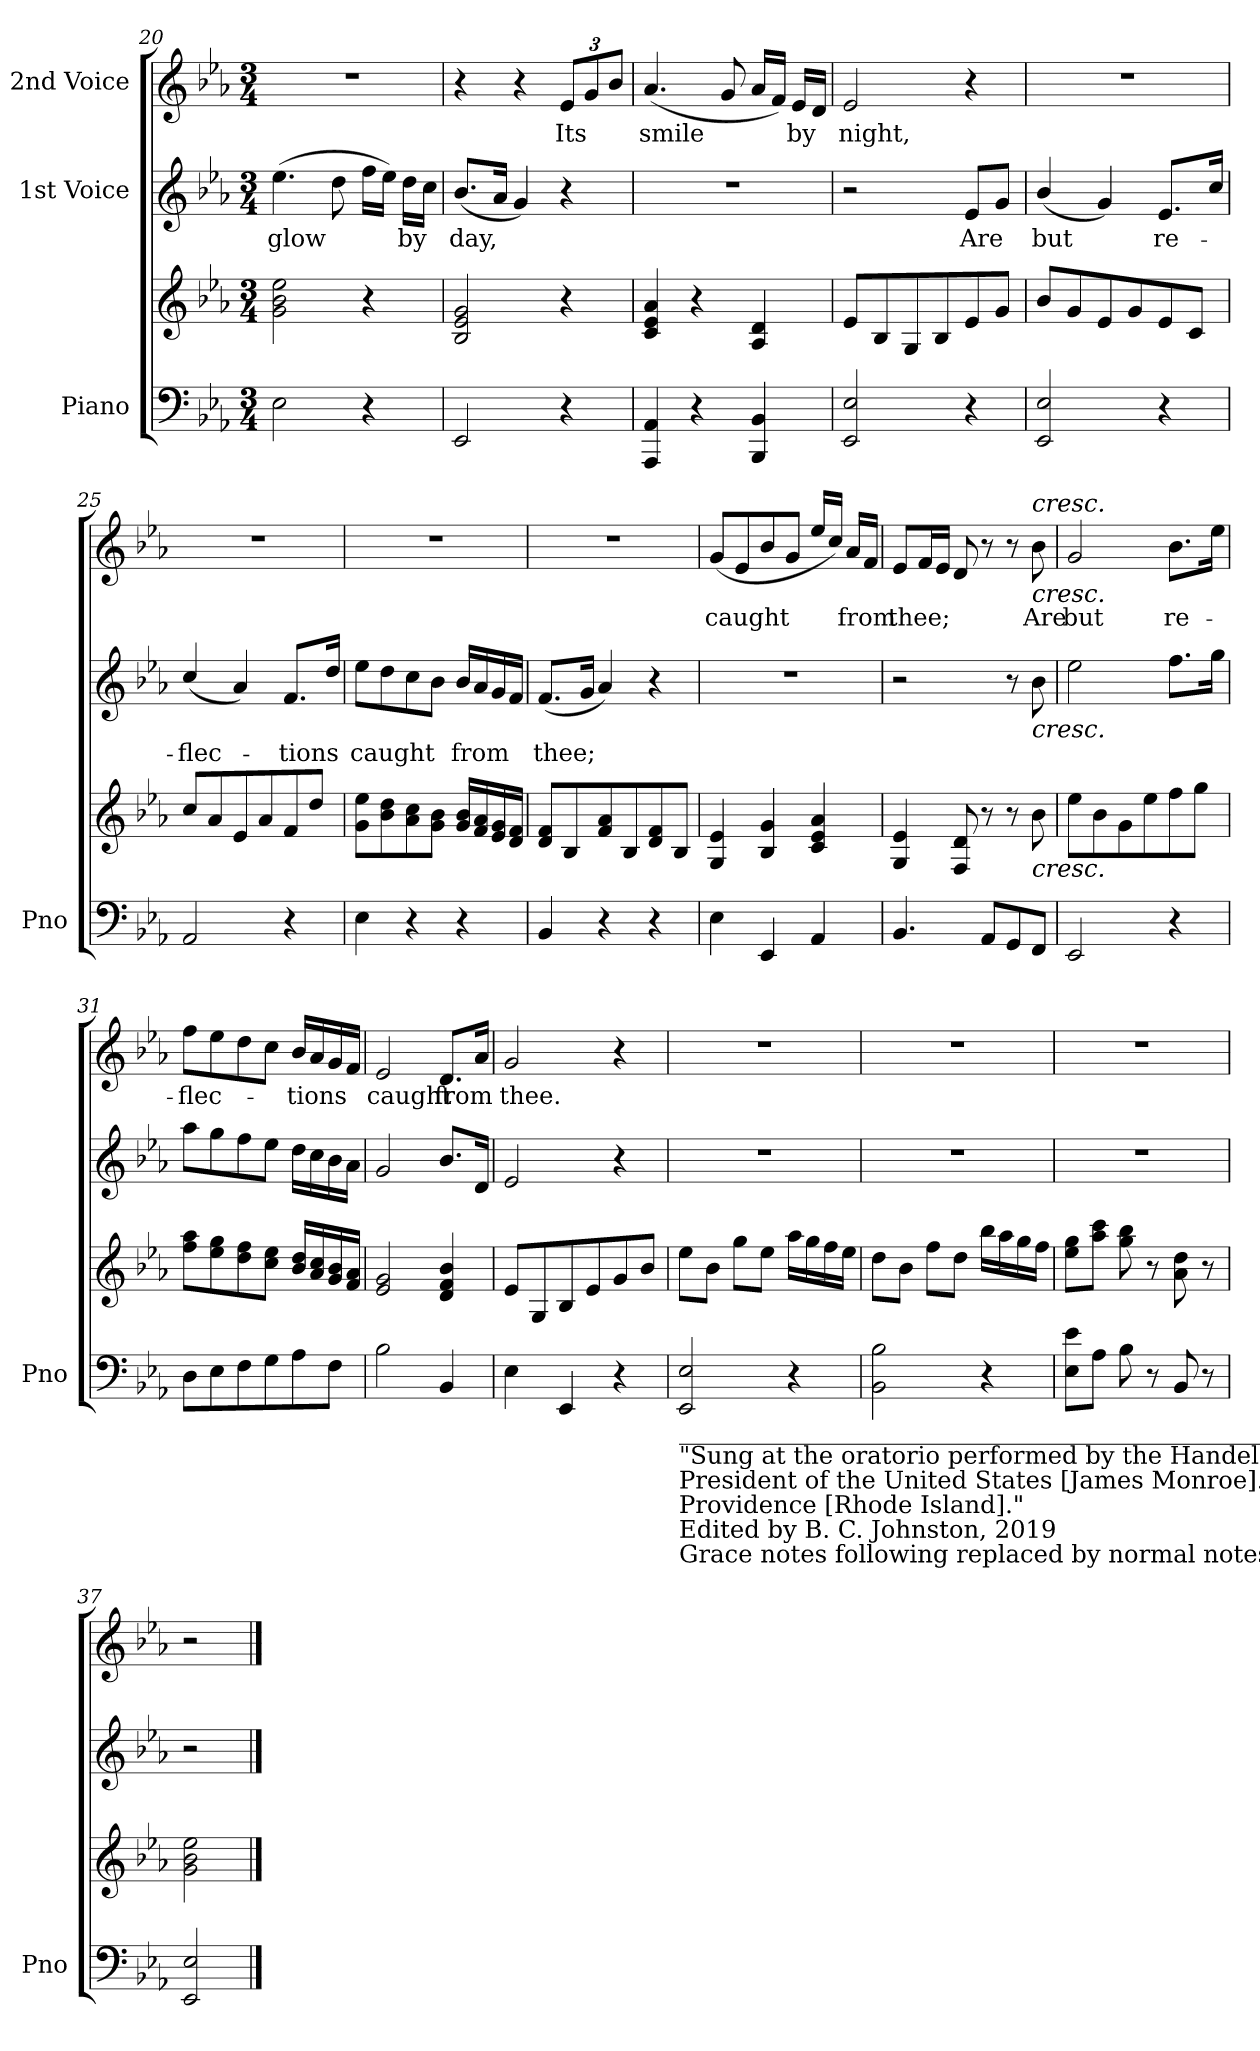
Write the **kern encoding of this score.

**kern	**kern	**kern	**text	**kern	**text
*part3	*part3	*part2	*part2	*part1	*part1
*staff4	*staff3	*staff2	*staff2	*staff1	*staff1
*I"Piano	*	*I"1st Voice	*	*I"2nd Voice	*
*I'Pno	*	*	*	*	*
*clefF4	*clefG2	*clefG2	*	*clefG2	*
*k[b-e-a-]	*k[b-e-a-]	*k[b-e-a-]	*	*k[b-e-a-]	*
*M3/4	*M3/4	*M3/4	*	*M3/4	*
=20	=20	=20	=20	=20	=20
!	!	!	!LO:LY:b	!	!
2E-\	2g\ 2b-\ 2ee-\	(>4.ee-\	glow	2.r	.
.	.	8dd\	.	.	.
4r	4r	16ff\LL	.	.	.
.	.	16ee-\JJ)	.	.	.
!	!	!	!LO:LY:b	!	!
.	.	16dd\LL	by	.	.
.	.	16cc\JJ	.	.	.
=21	=21	=21	=21	=21	=21
!	!	!	!LO:LY:b	!	!
2EE-/	2B-/ 2e-/ 2g/	(<8.b-/L	day,	4r	.
.	.	16a-/Jk	.	.	.
.	.	4g/)	.	4r	.
*	*	*	*	*Xbrackettup	*
!	!	!	!	!	!LO:LY:b
4r	4r	4r	.	12e-/L	Its
.	.	.	.	12g/	.
.	.	.	.	12b-/J	.
=22	=22	=22	=22	=22	=22
!	!	!	!	!	!LO:LY:b
4AAA-/ 4AA-/	4c/ 4e-/ 4a-/	2.r	.	(<4.a-/	smile
4r	4r	.	.	.	.
.	.	.	.	8g/	.
4BBB-/ 4BB-/	4A-/ 4d/	.	.	16a-/LL	.
.	.	.	.	16f/JJ)	.
!	!	!	!	!	!LO:LY:b
.	.	.	.	16e-/LL	by
.	.	.	.	16d/JJ	.
=23	=23	=23	=23	=23	=23
!	!	!	!	!	!LO:LY:b
2EE-/ 2E-/	8e-/L	2r	.	2e-/	night,
.	8B-/	.	.	.	.
.	8G/	.	.	.	.
.	8B-/	.	.	.	.
!	!	!	!LO:LY:b	!	!
4r	8e-/	8e-/L	Are	4r	.
.	8g/J	8g/J	.	.	.
!!LO:PB:g=z
=24	=24	=24	=24	=24	=24
!	!	!	!LO:LY:b	!	!
2EE-/ 2E-/	8b-/L	(<4b-/	but	2.r	.
.	8g/	.	.	.	.
.	8e-/	4g/)	.	.	.
.	8g/	.	.	.	.
!	!	!	!LO:LY:b	!	!
4r	8e-/	8.e-/L	re-	.	.
.	8c/J	.	.	.	.
.	.	16cc/Jk	.	.	.
=25	=25	=25	=25	=25	=25
!	!	!	!LO:LY:b	!	!
2AA-/	8cc/L	(<4cc/	-flec-	2.r	.
.	8a-/	.	.	.	.
.	8e-/	4a-/)	.	.	.
.	8a-/	.	.	.	.
!	!	!	!LO:LY:b	!	!
4r	8f/	8.f/L	-tions	.	.
.	8dd/J	.	.	.	.
.	.	16dd/Jk	.	.	.
=26	=26	=26	=26	=26	=26
!	!	!	!LO:LY:b	!	!
4E-\	8g\ 8ee-\L	8ee-\L	caught	2.r	.
.	8b-\ 8dd\	8dd\	.	.	.
4r	8a-\ 8cc\	8cc\	.	.	.
.	8g\ 8b-\J	8b-\J	.	.	.
!	!	!	!LO:LY:b	!	!
4r	16g/ 16b-/LL	16b-/LL	from	.	.
.	16f/ 16a-/	16a-/	.	.	.
.	16e-/ 16g/	16g/	.	.	.
.	16d/ 16f/JJ	16f/JJ	.	.	.
=27	=27	=27	=27	=27	=27
!	!	!	!LO:LY:b	!	!
4BB-/	8d/ 8f/L	(<8.f/L	thee;	2.r	.
.	8B-/	.	.	.	.
.	.	16g/Jk	.	.	.
4r	8f/ 8a-/	4a-/)	.	.	.
.	8B-/	.	.	.	.
4r	8d/ 8f/	4r	.	.	.
.	8B-/J	.	.	.	.
=28	=28	=28	=28	=28	=28
!	!	!	!	!	!LO:LY:b
4E-\	4G/ 4e-/	2.r	.	(<8g/L	caught
.	.	.	.	8e-/	.
4EE-/	4B-/ 4g/	.	.	8b-/	.
.	.	.	.	8g/J	.
4AA-/	4c/ 4e-/ 4a-/	.	.	16ee-/LL	.
.	.	.	.	16cc/JJ)	.
!	!	!	!	!	!LO:LY:b
.	.	.	.	16a-/LL	from
.	.	.	.	16f/JJ	.
!!LO:LB:g=z
=29	=29	=29	=29	=29	=29
!	!	!	!	!	!LO:LY:b
4.BB-/	4G/ 4e-/	2r	.	8e-/L	thee;
.	.	.	.	16f/L	.
.	.	.	.	16e-/JJ	.
.	8F/ 8d/	.	.	8d/	.
8AA-/L	8r	.	.	8r	.
8GG/	8r	8r	.	8r	.
!	!	!	!	!LO:TX:a:i:t=cresc.	!
!	!	!	!	!LO:TX:b:i:t=cresc.	!
!	!	!LO:TX:b:i:t=cresc.	!	!	!
!	!LO:TX:b:i:t=cresc.	!	!	!	!
!	!	!	!	!	!LO:LY:b
8FF/J	8b-\	8b-\	.	8b-\	Are
=30	=30	=30	=30	=30	=30
!	!	!	!	!	!LO:LY:b
2EE-/	8ee-\L	2ee-\	.	2g/	but
.	8b-\	.	.	.	.
.	8g\	.	.	.	.
.	8ee-\	.	.	.	.
!	!	!	!	!	!LO:LY:b
4r	8ff\	8.ff\L	.	8.b-\L	re-
.	8gg\J	.	.	.	.
.	.	16gg\Jk	.	16ee-\Jk	.
=31	=31	=31	=31	=31	=31
!	!	!	!	!	!LO:LY:b
8D\L	8ff\ 8aa-\L	8aa-\L	.	8ff\L	-flec-
8E-\	8ee-\ 8gg\	8gg\	.	8ee-\	.
8F\	8dd\ 8ff\	8ff\	.	8dd\	.
8G\	8cc\ 8ee-\J	8ee-\J	.	8cc\J	.
!	!	!	!	!	!LO:LY:b
8A-\	16b-/ 16dd/LL	16dd\LL	.	16b-/LL	-tions
.	16a-/ 16cc/	16cc\	.	16a-/	.
8F\J	16g/ 16b-/	16b-\	.	16g/	.
.	16f/ 16a-/JJ	16a-\JJ	.	16f/JJ	.
=32	=32	=32	=32	=32	=32
!	!	!	!	!	!LO:LY:b
2B-\	2e-/ 2g/	2g/	.	2e-/	caught
!	!	!	!	!	!LO:LY:b
4BB-/	4d/ 4f/ 4b-/	8.b-/L	.	8.d/L	from
.	.	16d/Jk	.	16a-/Jk	.
=33	=33	=33	=33	=33	=33
!	!	!	!	!	!LO:LY:b
4E-\	8e-/L	2e-/	.	2g/	thee.
.	8G/	.	.	.	.
4EE-/	8B-/	.	.	.	.
.	8e-/	.	.	.	.
4r	8g/	4r	.	4r	.
.	8b-/J	.	.	.	.
!!LO:LB:g=z
=34	=34	=34	=34	=34	=34
!LO:TX:b:t=__________________________________________________________________________________________________	!	!	!	!	!
!LO:TX:b:t="Sung at the oratorio performed by the Handel and Haydn Society in Boston, July 5th, 1817, in presence of the	!	!	!	!	!
!LO:TX:b:t=President of the United States [James Monroe]. Published and sold by O. Shaw, at his Musical Repository,	!	!	!	!	!
!LO:TX:b:t=Providence [Rhode Island]."	!	!	!	!	!
!LO:TX:b:t=Edited by B. C. Johnston, 2019	!	!	!	!	!
!LO:TX:b:t=Grace notes following replaced by normal notes in measures 16, 29, and 32.	!	!	!	!	!
2EE-/ 2E-/	8ee-\L	2.r	.	2.r	.
.	8b-\J	.	.	.	.
.	8gg\L	.	.	.	.
.	8ee-\J	.	.	.	.
4r	16aa-\LL	.	.	.	.
.	16gg\	.	.	.	.
.	16ff\	.	.	.	.
.	16ee-\JJ	.	.	.	.
=35	=35	=35	=35	=35	=35
2BB-\ 2B-\	8dd\L	2.r	.	2.r	.
.	8b-\J	.	.	.	.
.	8ff\L	.	.	.	.
.	8dd\J	.	.	.	.
4r	16bb-\LL	.	.	.	.
.	16aa-\	.	.	.	.
.	16gg\	.	.	.	.
.	16ff\JJ	.	.	.	.
=36	=36	=36	=36	=36	=36
8E-\ 8e-\L	8ee-\ 8gg\L	2.r	.	2.r	.
8A-\J	8aa-\ 8ccc\J	.	.	.	.
8B-\	8gg\ 8bb-\	.	.	.	.
8r	8r	.	.	.	.
8BB-/	8a-\ 8dd\	.	.	.	.
8r	8r	.	.	.	.
=37	=37	=37	=37	=37	=37
2EE-/ 2E-/	2g\ 2b-\ 2ee-\	2r	.	2r	.
==	==	==	==	==	==
*-	*-	*-	*-	*-	*-
